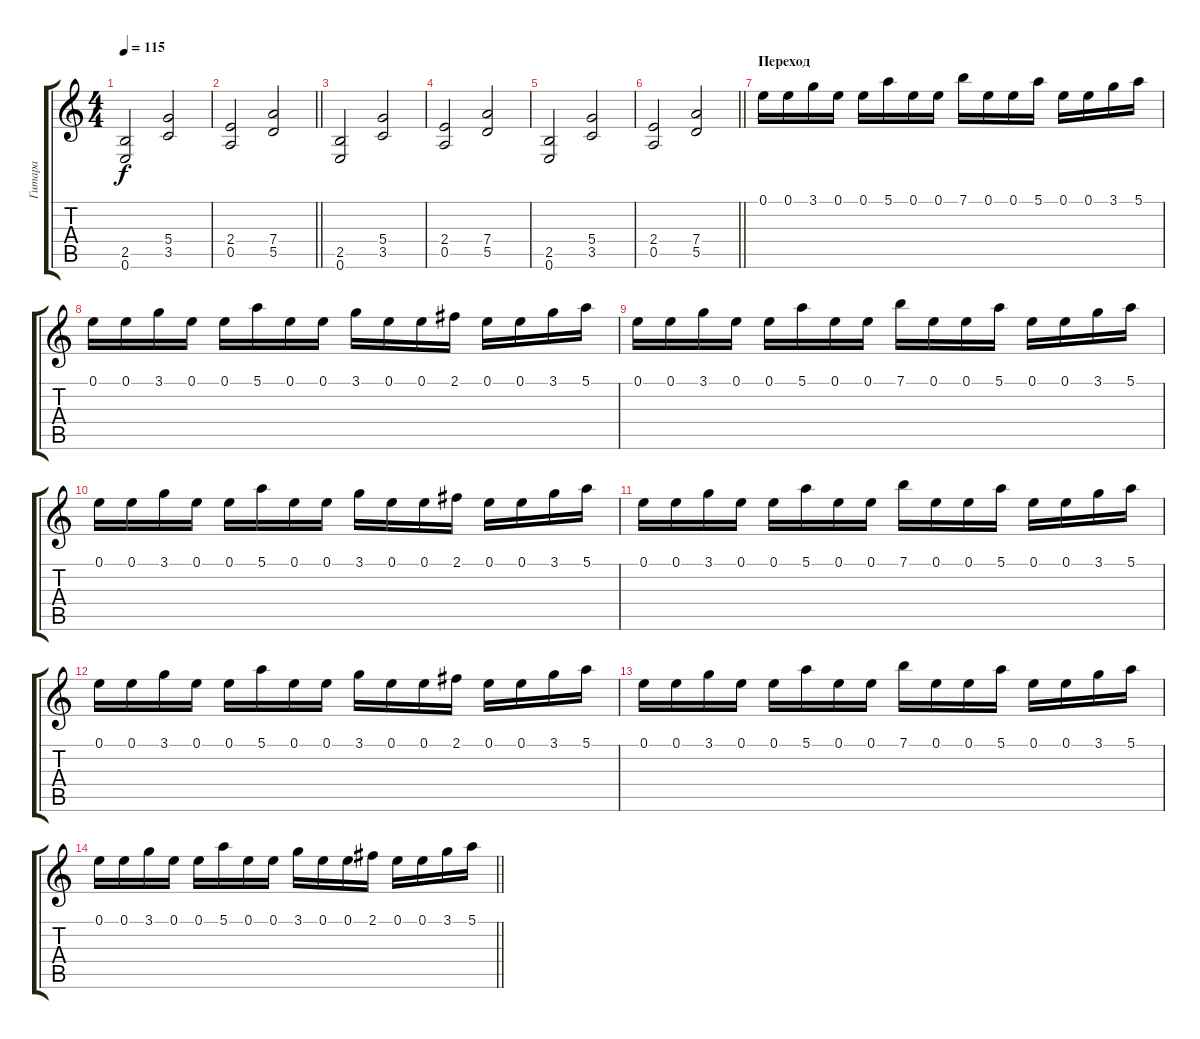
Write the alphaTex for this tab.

\track ("Гитара" "Гитара") {instrument distortionguitar}
\staff {score tabs}
\tuning (E4 B3 G3 D3 A2 E2) {hide}
\ts (4 4)
\tempo 115
\clef g2
\ks c
(2.5 0.6).2{dy f} (5.4 3.5).2 |
\barLineRight lightlight
(2.4 0.5).2 (7.4 5.5).2 |
(2.5 0.6).2 (5.4 3.5).2 |
(2.4 0.5).2 (7.4 5.5).2 |
(2.5 0.6).2 (5.4 3.5).2 |
\barLineRight lightlight
(2.4 0.5).2 (7.4 5.5).2 |
\section ("" "Переход")
0.1.16 0.1.16 3.1.16 0.1.16 0.1.16 5.1.16 0.1.16 0.1.16 7.1.16 0.1.16 0.1.16 5.1.16 0.1.16 0.1.16 3.1.16 5.1.16 |
0.1.16 0.1.16 3.1.16 0.1.16 0.1.16 5.1.16 0.1.16 0.1.16 3.1.16 0.1.16 0.1.16 2.1.16 0.1.16 0.1.16 3.1.16 5.1.16 |
0.1.16 0.1.16 3.1.16 0.1.16 0.1.16 5.1.16 0.1.16 0.1.16 7.1.16 0.1.16 0.1.16 5.1.16 0.1.16 0.1.16 3.1.16 5.1.16 |
0.1.16 0.1.16 3.1.16 0.1.16 0.1.16 5.1.16 0.1.16 0.1.16 3.1.16 0.1.16 0.1.16 2.1.16 0.1.16 0.1.16 3.1.16 5.1.16 |
0.1.16 0.1.16 3.1.16 0.1.16 0.1.16 5.1.16 0.1.16 0.1.16 7.1.16 0.1.16 0.1.16 5.1.16 0.1.16 0.1.16 3.1.16 5.1.16 |
0.1.16 0.1.16 3.1.16 0.1.16 0.1.16 5.1.16 0.1.16 0.1.16 3.1.16 0.1.16 0.1.16 2.1.16 0.1.16 0.1.16 3.1.16 5.1.16 |
0.1.16 0.1.16 3.1.16 0.1.16 0.1.16 5.1.16 0.1.16 0.1.16 7.1.16 0.1.16 0.1.16 5.1.16 0.1.16 0.1.16 3.1.16 5.1.16 |
\barLineRight lightlight
0.1.16 0.1.16 3.1.16 0.1.16 0.1.16 5.1.16 0.1.16 0.1.16 3.1.16 0.1.16 0.1.16 2.1.16 0.1.16 0.1.16 3.1.16 5.1.16
